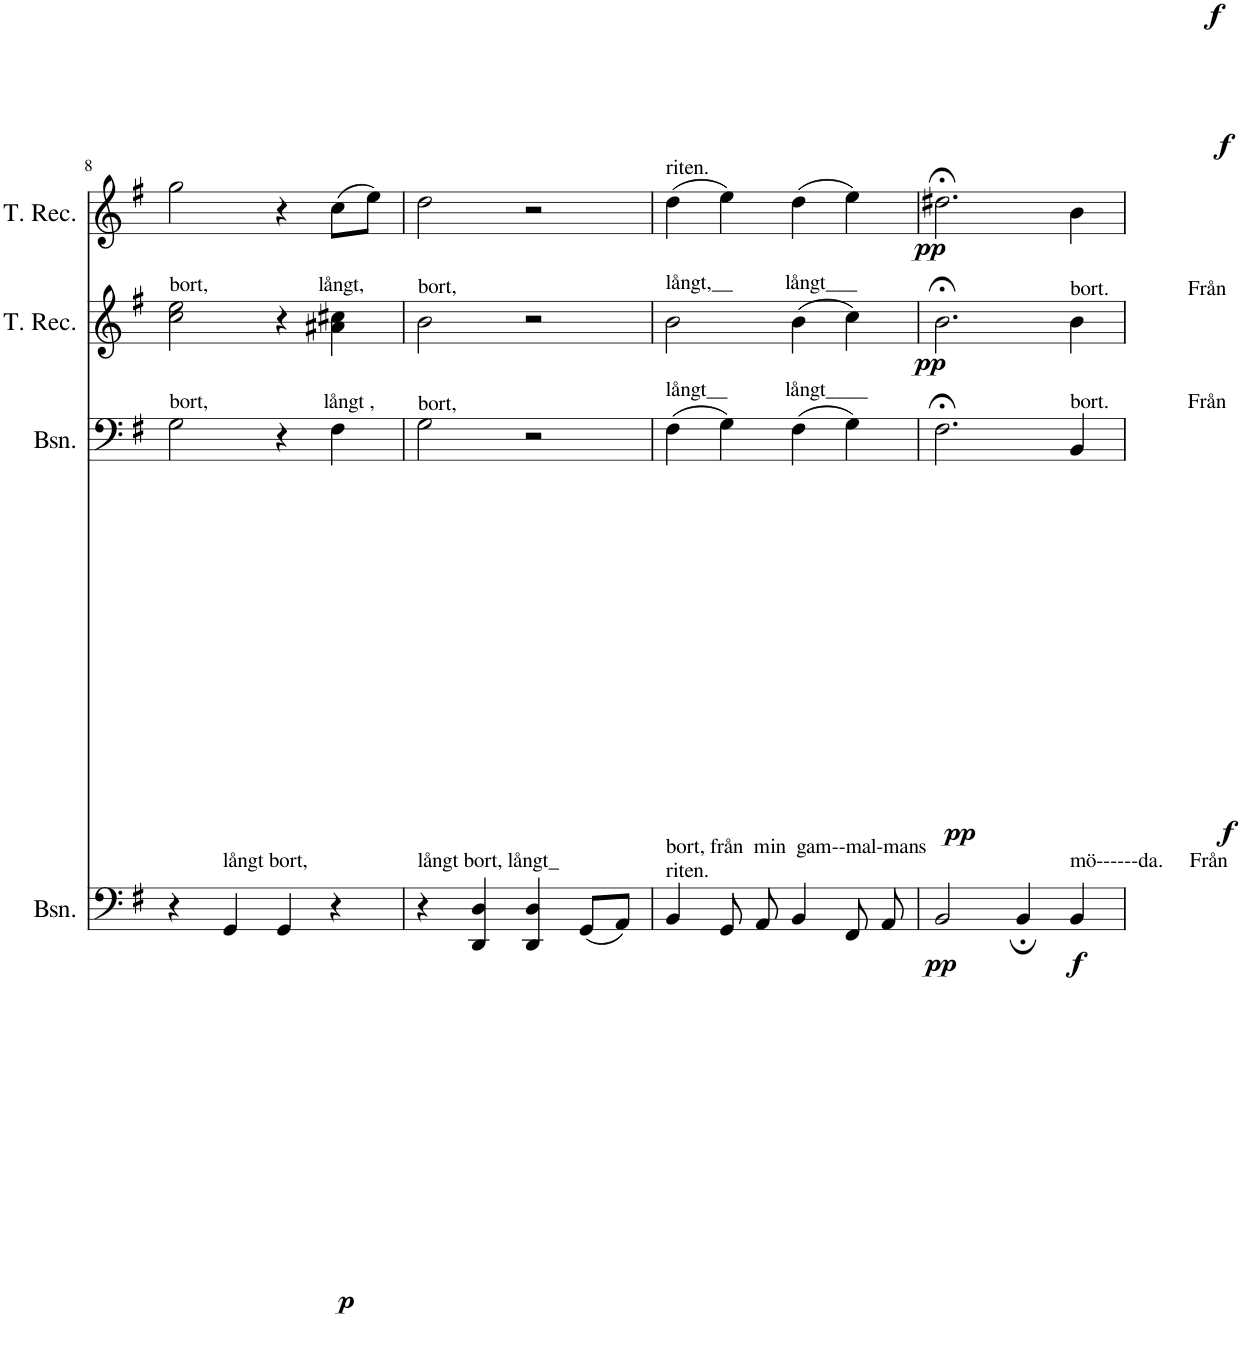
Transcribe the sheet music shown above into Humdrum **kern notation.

**kern	**dynam	**kern	**dynam	**kern	**dynam	**kern	**dynam
*part4	*part4	*part3	*part3	*part2	*part2	*part1	*part1
*staff4	*staff4	*staff3	*staff3	*staff2	*staff2	*staff1	*staff1
*I"Bassoon	*	*I"Bassoon	*	*I"Tenor Recorder	*	*I"Tenor Recorder	*
*I'Bsn.	*	*I'Bsn.	*	*I'T. Rec.	*	*I'T. Rec.	*
!!LO:PB:g=z
*clefF4	*	*clefF4	*	*clefG2	*	*clefG2	*
*k[f#]	*	*k[f#]	*	*k[f#]	*	*k[f#]	*
*M4/4	*	*M4/4	*	*M4/4	*	*M4/4	*
=8	=8	=8	=8	=8	=8	=8	=8
!	!	!	!	!LO:TX:a:t=bort,                     långt,	!	!	!
!	!	!LO:TX:a:t=bort,                      långt ,	!	!	!	!	!
4r	.	2G\	.	2cc\ 2ee\	.	2gg\	.
!LO:TX:a:t=långt bort,	!	!	!	!	!	!	!
!	!LO:DY:b	!	!	!	!	!	!
4GG/	p	.	.	.	.	.	.
4GG/	.	4r	.	4r	.	4r	.
4r	.	4F#\	.	4a#X\ 4cc#X\	.	(8cc\L	.
.	.	.	.	.	.	8ee\J)	.
=9	=9	=9	=9	=9	=9	=9	=9
!	!	!	!	!LO:TX:a:t=bort,	!	!	!
!	!	!LO:TX:a:t=bort,	!	!	!	!	!
!LO:TX:a:t=långt bort, långt_	!	!	!	!	!	!	!
4r	.	2G\	.	2b\	.	2dd\	.
4DD/ 4D/	.	.	.	.	.	.	.
4DD/ 4D/	.	2r	.	2r	.	2r	.
(8GG/L	.	.	.	.	.	.	.
8AA/J)	.	.	.	.	.	.	.
=10	=10	=10	=10	=10	=10	=10	=10
!	!	!	!	!	!	!LO:TX:a:t=riten.	!
!	!	!	!	!LO:TX:a:t=långt,__          långt___	!	!	!
!	!	!LO:TX:a:t=långt__           långt____	!	!	!	!	!
!LO:TX:a:t=riten.	!	!	!	!	!	!	!
!LO:TX:a:t=bort, från  min  gam--mal-mans	!	!	!	!	!	!	!
4BB/	.	(4F#\	.	2b\	.	(4dd\	.
8GG/	.	4G\)	.	.	.	4ee\)	.
8AA/	.	.	.	.	.	.	.
4BB/	.	(4F#\	.	(4b\	.	(4dd\	.
8FF#/	.	4G\)	.	4cc\)	.	4ee\)	.
8AA/	.	.	.	.	.	.	.
=11	=11	=11	=11	=11	=11	=11	=11
!	!LO:DY:b	!	!LO:DY:b	!	!LO:DY:b	!	!LO:DY:b
2BB/	pp	2.F#;<\	pp	2.b;<\	pp	2.dd#X;<\	pp
4BB;/	.	.	.	.	.	.	.
!	!	!	!	!LO:TX:a:t=bort.               Från	!	!	!
!	!	!LO:TX:a:t=bort.               Från	!	!	!	!	!
!LO:TX:a:t=mö------da.     Från	!	!	!	!	!	!	!
!	!LO:DY:b	!	!LO:DY:b	!	!LO:DY:b	!	!LO:DY:b
4BB/	f	4BB/	f	4b\	f	4b\	f
=	=	=	=	=	=	=	=
*-	*-	*-	*-	*-	*-	*-	*-
